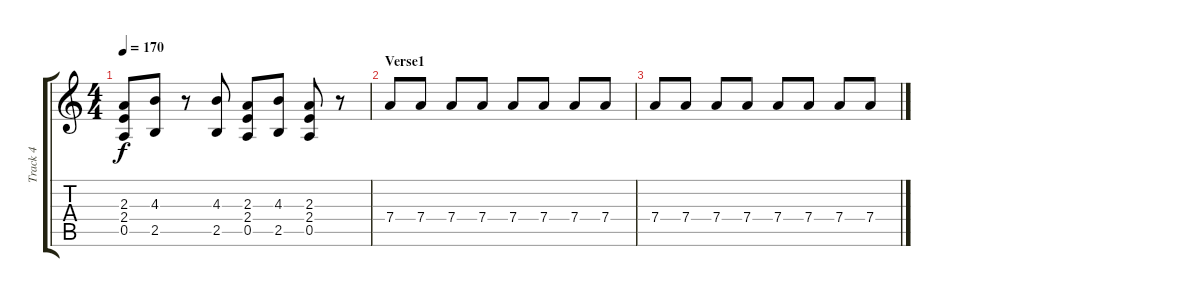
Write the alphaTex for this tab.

\track ("Track 4" "Track 4") {instrument distortionguitar}
\staff {score tabs}
\tuning (E4 B3 G3 D3 A2 E2) {hide}
\ts (4 4)
\tempo 170
\clef g2
\ks c
(2.3 2.4 0.5).8{dy f} (4.3 2.5).8 r.8 (4.3 2.5).8 (2.3 2.4 0.5).8 (4.3 2.5).8 (2.3 2.4 0.5).8 r.8 |
\section ("" "Verse1")
7.4.8 7.4.8 7.4.8 7.4.8 7.4.8 7.4.8 7.4.8 7.4.8 |
7.4.8 7.4.8 7.4.8 7.4.8 7.4.8 7.4.8 7.4.8 7.4.8
